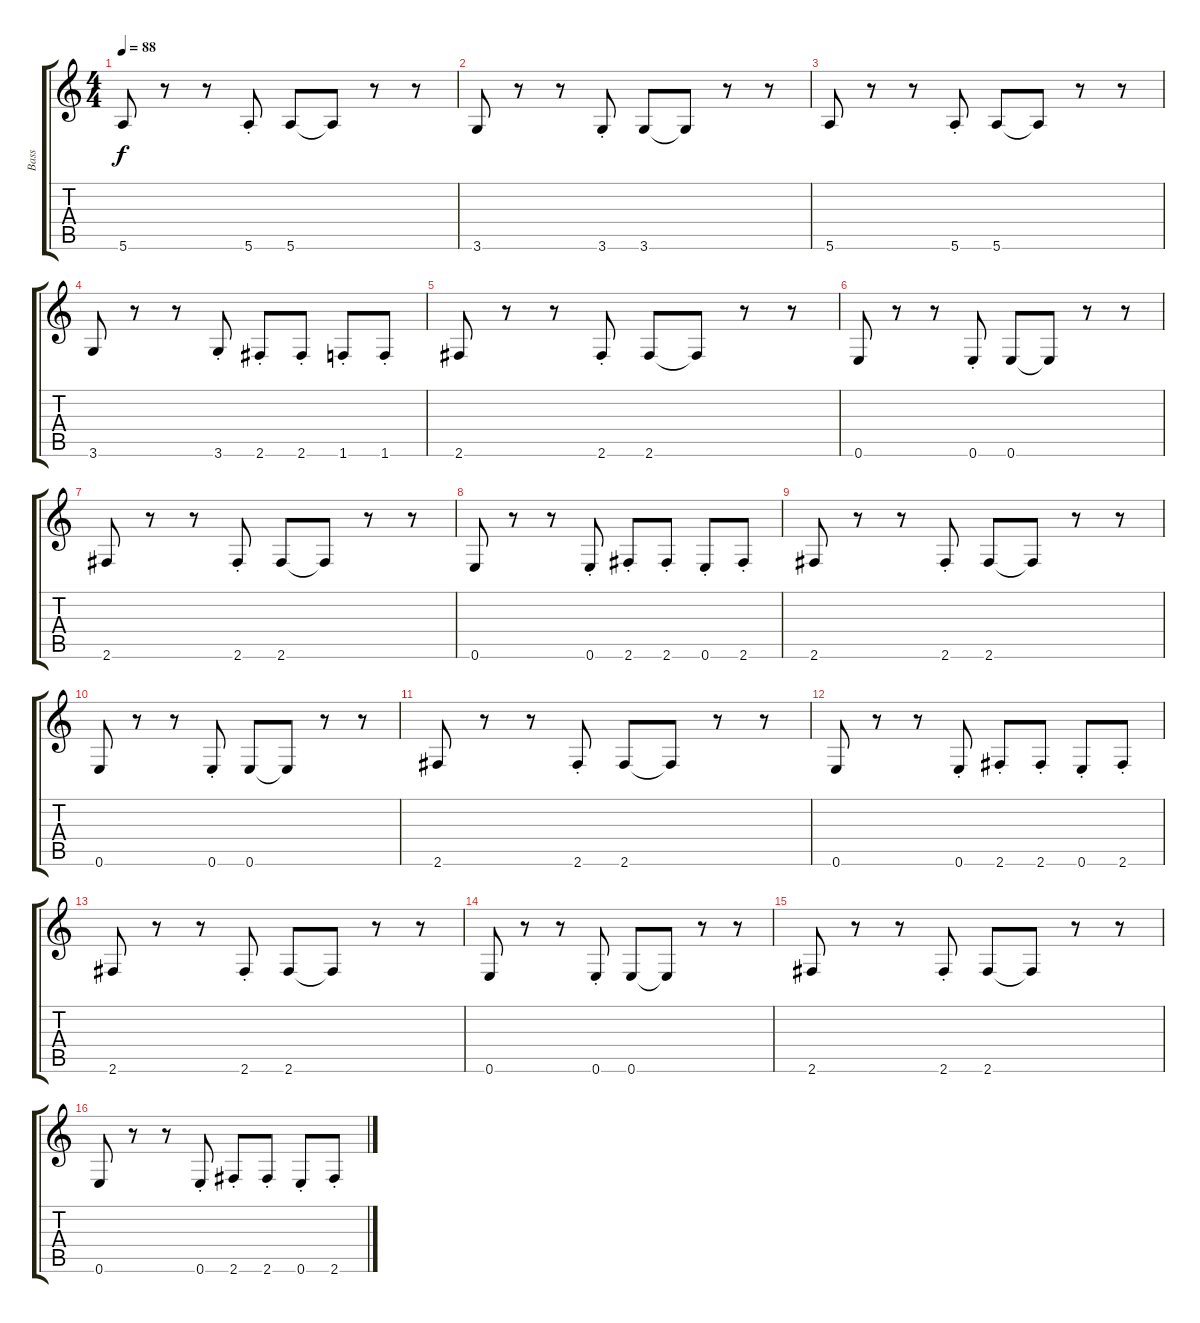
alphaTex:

\track ("Bass" "Bass") {instrument electricbassfinger}
\staff {score tabs}
\tuning (E4 B3 G3 D3 A2 E2) {hide}
\ts (4 4)
\tempo 88
\clef g2
\ks c
5.6.8{dy f} r.8 r.8 5.6{st}.8 5.6.8 5.6{t}.8 r.8 r.8 |
3.6.8 r.8 r.8 3.6{st}.8 3.6.8 3.6{t}.8 r.8 r.8 |
5.6.8 r.8 r.8 5.6{st}.8 5.6.8 5.6{t}.8 r.8 r.8 |
3.6.8 r.8 r.8 3.6{st}.8 2.6{st}.8 2.6{st}.8 1.6{st}.8 1.6{st}.8 |
2.6.8 r.8 r.8 2.6{st}.8 2.6.8 2.6{t}.8 r.8 r.8 |
0.6.8 r.8 r.8 0.6{st}.8 0.6.8 0.6{t}.8 r.8 r.8 |
2.6.8 r.8 r.8 2.6{st}.8 2.6.8 2.6{t}.8 r.8 r.8 |
0.6.8 r.8 r.8 0.6{st}.8 2.6{st}.8 2.6{st}.8 0.6{st}.8 2.6{st}.8 |
2.6.8 r.8 r.8 2.6{st}.8 2.6.8 2.6{t}.8 r.8 r.8 |
0.6.8 r.8 r.8 0.6{st}.8 0.6.8 0.6{t}.8 r.8 r.8 |
2.6.8 r.8 r.8 2.6{st}.8 2.6.8 2.6{t}.8 r.8 r.8 |
0.6.8 r.8 r.8 0.6{st}.8 2.6{st}.8 2.6{st}.8 0.6{st}.8 2.6{st}.8 |
2.6.8 r.8 r.8 2.6{st}.8 2.6.8 2.6{t}.8 r.8 r.8 |
0.6.8 r.8 r.8 0.6{st}.8 0.6.8 0.6{t}.8 r.8 r.8 |
2.6.8 r.8 r.8 2.6{st}.8 2.6.8 2.6{t}.8 r.8 r.8 |
0.6.8 r.8 r.8 0.6{st}.8 2.6{st}.8 2.6{st}.8 0.6{st}.8 2.6{st}.8
